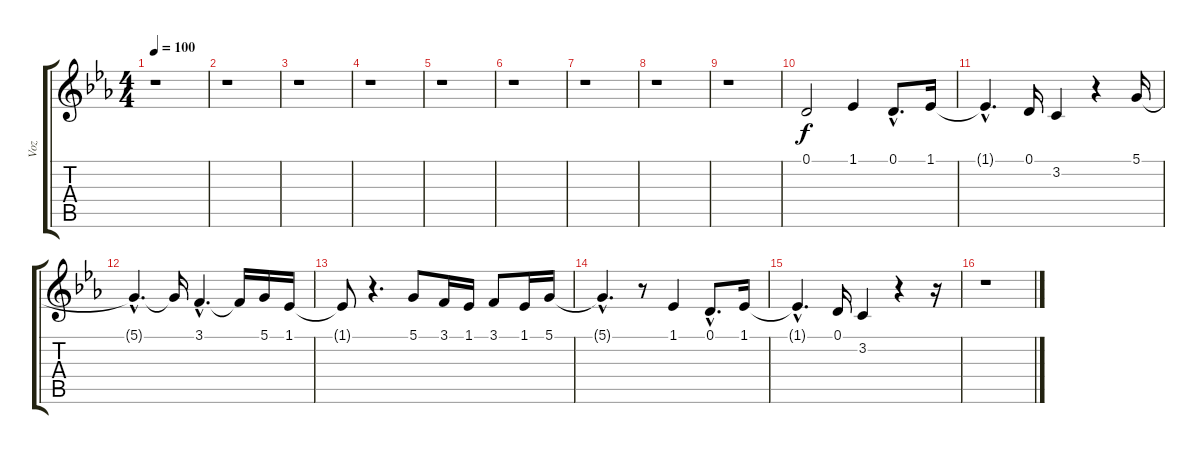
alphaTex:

\track ("Voz" "Voz") {instrument frenchhorn}
\staff {score tabs}
\tuning (D4 A3 F3 C3 G2 D2) {hide}
\ts (4 4)
\tempo 100
\clef g2
\ks cminor
r.1{dy f} |
r.1 |
r.1 |
r.1 |
r.1 |
r.1 |
r.1 |
r.1 |
r.1 |
0.1.2 1.1.4 0.1{hac}.8{d} 1.1.16 |
1.1{hac t}.4{d} 0.1.16 3.2.4 r.4 5.1.16 |
5.1{hac t}.4{d} 5.1{t}.16 3.1{hac}.4{d} 3.1{t}.16 5.1.16 1.1.16 |
1.1{t}.8 r.4{d} 5.1.8 3.1.16 1.1.16 3.1.8 1.1.16 5.1.16 |
5.1{hac t}.4{d} r.8 1.1.4 0.1{hac}.8{d} 1.1.16 |
1.1{hac t}.4{d} 0.1.16 3.2.4 r.4 r.16 |
r.1
